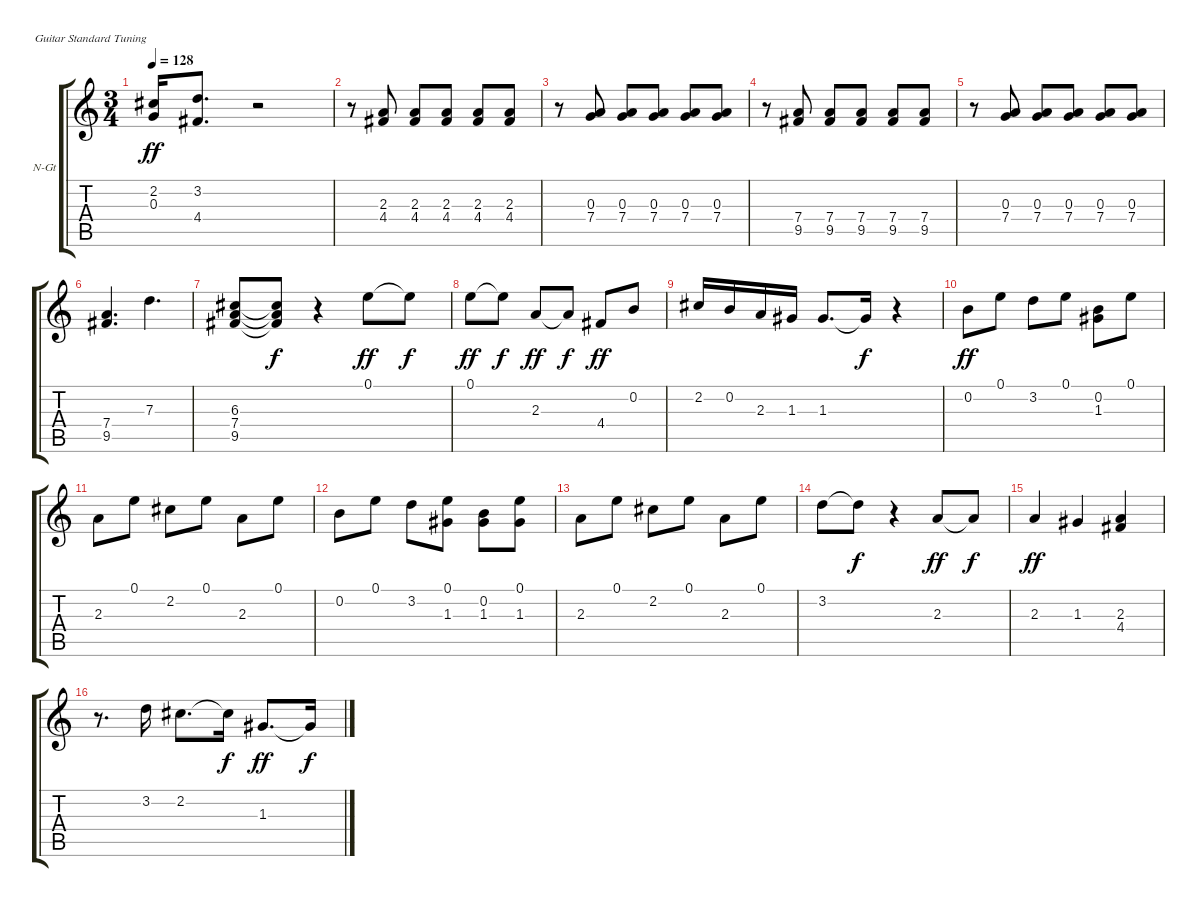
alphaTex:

\bracketExtendMode groupsimilarinstruments
\firstSystemTrackNameOrientation horizontal
\otherSystemsTrackNameOrientation horizontal
\track ("Guitar 2" "N-Gt") {instrument acousticguitarnylon}
\staff {score tabs}
\tuning (E4 B3 G3 D3 A2 E2)
\ts (3 4)
\tempo 128
\clef g2
\ks c
(2.2 0.3).16{dy ff} (3.2 4.4).8{d} r.2 |
r.8 (2.3 4.4).8 (2.3 4.4).8 (2.3 4.4).8 (2.3 4.4).8 (2.3 4.4).8 |
r.8 (0.3 7.4).8 (0.3 7.4).8 (0.3 7.4).8 (0.3 7.4).8 (0.3 7.4).8 |
r.8 (7.4 9.5).8 (7.4 9.5).8 (7.4 9.5).8 (7.4 9.5).8 (7.4 9.5).8 |
r.8 (0.3 7.4).8 (0.3 7.4).8 (0.3 7.4).8 (0.3 7.4).8 (0.3 7.4).8 |
(7.4 9.5).4{d} 7.3.4{d} |
(6.3 7.4 9.5).8 (6.3{t} 7.4{t} 9.5{t}).8{dy f} r.4 0.1.8{dy ff} 0.1{t}.8{dy f} |
0.1.8{dy ff} 0.1{t}.8{dy f} 2.3.8{dy ff} 2.3{t}.8{dy f} 4.4.8{dy ff} 0.2.8 |
2.2.16 0.2.16 2.3.16 1.3.16 1.3.8{d} 1.3{t}.16{dy f} r.4 |
0.2.8{dy ff} 0.1.8 3.2.8 0.1.8 (0.2 1.3).8 0.1.8 |
2.3.8 0.1.8 2.2.8 0.1.8 2.3.8 0.1.8 |
0.2.8 0.1.8 3.2.8 (0.1 1.3).8 (0.2 1.3).8 (0.1 1.3).8 |
2.3.8 0.1.8 2.2.8 0.1.8 2.3.8 0.1.8 |
3.2.8 3.2{t}.8{dy f} r.4 2.3.8{dy ff} 2.3{t}.8{dy f} |
2.3.4{dy ff} 1.3.4 (2.3 4.4).4 |
r.8{d} 3.2.16 2.2.8{d} 2.2{t}.16{dy f} 1.3.8{d dy ff} 1.3{t}.16{dy f}
